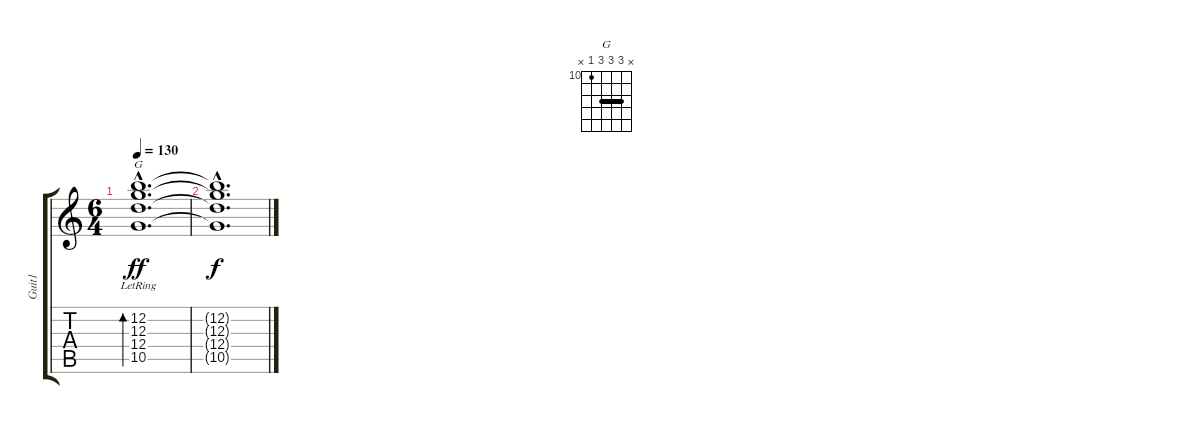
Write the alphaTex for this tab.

\track ("Guit1" "Guit1") {instrument acousticguitarsteel}
\staff {score tabs}
\tuning (E4 B3 G3 D3 A2 E2) {hide}
\chord ("G" x 12 12 12 10 x) {firstfret 10 barre 12}
\ts (6 4)
\tempo 130
\clef g2
\ks c
(12.2{hac} 12.3{hac lr} 12.4{hac lr} 10.5{hac lr}).1{d bd 480 ch "G" dy ff} |
(12.2{hac t} 12.3{hac t} 12.4{hac t} 10.5{hac t}).1{d dy f}
